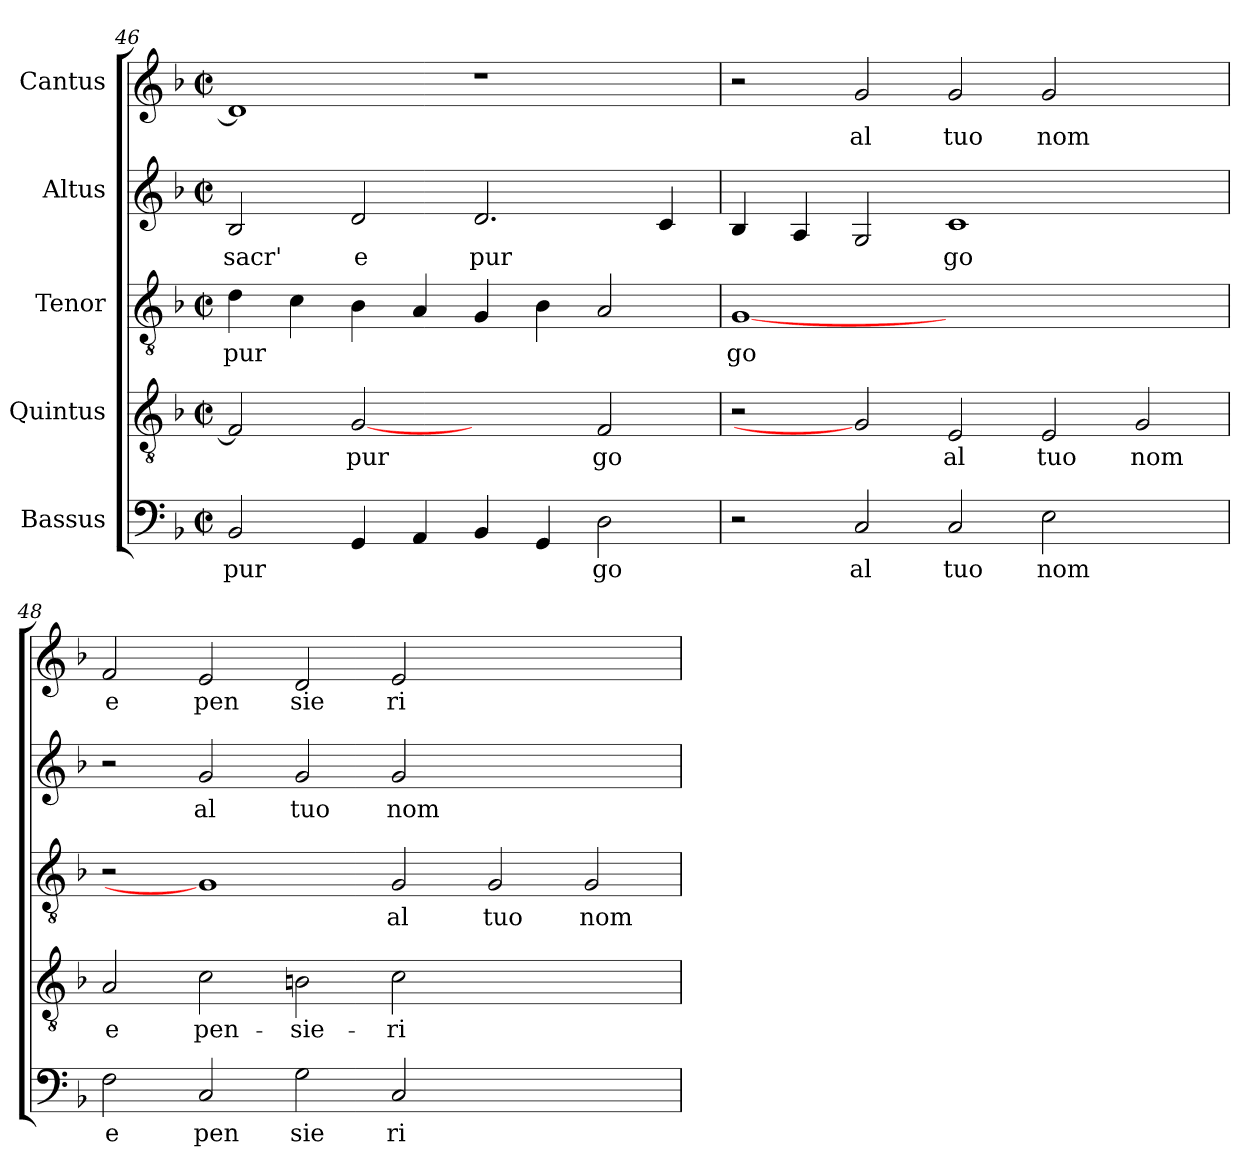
**kern	**text	**kern	**text	**kern	**text	**kern	**text	**kern	**text
*part5	*part5	*part4	*part4	*part3	*part3	*part2	*part2	*part1	*part1
*staff5	*staff5	*staff4	*staff4	*staff3	*staff3	*staff2	*staff2	*staff1	*staff1
*I"Bassus	*	*I"Quintus	*	*I"Tenor	*	*I"Altus	*	*I"Cantus	*
*clefF4	*	*clefGv2	*	*clefGv2	*	*clefG2	*	*clefG2	*
*k[b-]	*	*k[b-]	*	*k[b-]	*	*k[b-]	*	*k[b-]	*
*F:	*	*F:	*	*F:	*	*F:	*	*F:	*
*M2/2	*	*M2/2	*	*M2/2	*	*M2/2	*	*M2/2	*
*met(c|)	*	*met(c|)	*	*met(c|)	*	*met(c|)	*	*met(c|)	*
=46	=46	=46	=46	=46	=46	=46	=46	=46	=46
!	!LO:LY:b:cj	!	!LO:LY:b:cj	!	!LO:LY:b:cj	!	!LO:LY:b:cj	!	!LO:LY:b:cj
2BB-/	pur	2F/]	.	4d\	pur	2B-/	sacr'	1d]	.
!	!	!	!	!	!LO:LY:b:cj	!	!	!	!
.	.	.	.	4c\	.	.	.	.	.
!	!LO:LY:b:cj	!	!LO:LY:b:cj	!	!LO:LY:b:cj	!	!LO:LY:b:cj	!	!
4GG/	.	[2G	pur	4B-\	.	2d/	e	.	.
!	!LO:LY:b:cj	!	!	!	!LO:LY:b:cj	!	!	!	!
4AA/	.	.	.	4A/	.	.	.	.	.
!	!LO:LY:b:cj	!	!	!	!LO:LY:b:cj	!	!LO:LY:b:cj	!	!
4BB-/	.	2ryy	.	4G/	.	2.d/	pur	1r	.
!	!LO:LY:b:cj	!	!	!	!LO:LY:b:cj	!	!	!	!
4GG/	.	.	.	4B-\	.	.	.	.	.
!	!LO:LY:b:cj	!	!LO:LY:b:cj	!	!LO:LY:b:cj	!	!	!	!
2D\	go	2F/	go	2A/	.	.	.	.	.
!	!	!	!	!	!	!	!LO:LY:b:cj	!	!
.	.	.	.	.	.	4c/	.	.	.
=47	=47	=47	=47	=47	=47	=47	=47	=47	=47
!	!	!	!	!	!LO:LY:b:cj	!	!LO:LY:b:cj	!	!
2r	.	2r	.	[1G	go	4B-/	.	2r	.
!	!	!	!	!	!	!	!LO:LY:b:cj	!	!
.	.	.	.	.	.	4A/	.	.	.
!	!LO:LY:b:cj	!	!	!	!	!	!LO:LY:b:cj	!	!LO:LY:b:cj
2C/	al	2G]	.	.	.	2G/	.	2g/	al
!	!LO:LY:b:cj	!	!LO:LY:b:cj	!	!	!	!LO:LY:b:cj	!	!LO:LY:b:cj
2C/	tuo	2E/	al	1.ryy	.	1c	go	2g/	tuo
!	!LO:LY:b:cj	!	!LO:LY:b:cj	!	!	!	!	!	!LO:LY:b:cj
2E\	nom	2E/	tuo	.	.	.	.	2g/	nom
!	!	!	!LO:LY:b:cj	!	!	!	!	!	!
2ryy	.	2G/	nom	.	.	2ryy	.	2ryy	.
!!LO:PB:g=z
=48	=48	=48	=48	=48	=48	=48	=48	=48	=48
!	!LO:LY:b:cj	!	!LO:LY:b:cj	!	!	!	!	!	!LO:LY:b:cj
2F\	e	2A/	e	2r	.	2r	.	2f/	e
!	!LO:LY:b:cj	!	!LO:LY:b:cj	!	!	!	!LO:LY:b:cj	!	!LO:LY:b:cj
2C/	pen	2c\	pen-	1G]	.	2g/	al	2e/	pen
!	!LO:LY:b:cj	!	!LO:LY:b:cj	!	!	!	!LO:LY:b:cj	!	!LO:LY:b:cj
2G\	sie	2Bn\	-sie-	.	.	2g/	tuo	2d/	sie
!	!LO:LY:b:cj	!	!LO:LY:b:cj	!	!LO:LY:b:cj	!	!LO:LY:b:cj	!	!LO:LY:b:cj
2C/	ri	2c\	-ri	2G/	al	2g/	nom	2e/	ri
!	!	!	!	!	!LO:LY:b:cj	!	!	!	!
1ryy	.	1ryy	.	2G/	tuo	1ryy	.	1ryy	.
!	!	!	!	!	!LO:LY:b:cj	!	!	!	!
.	.	.	.	2G/	nom	.	.	.	.
=	=	=	=	=	=	=	=	=	=
*-	*-	*-	*-	*-	*-	*-	*-	*-	*-
